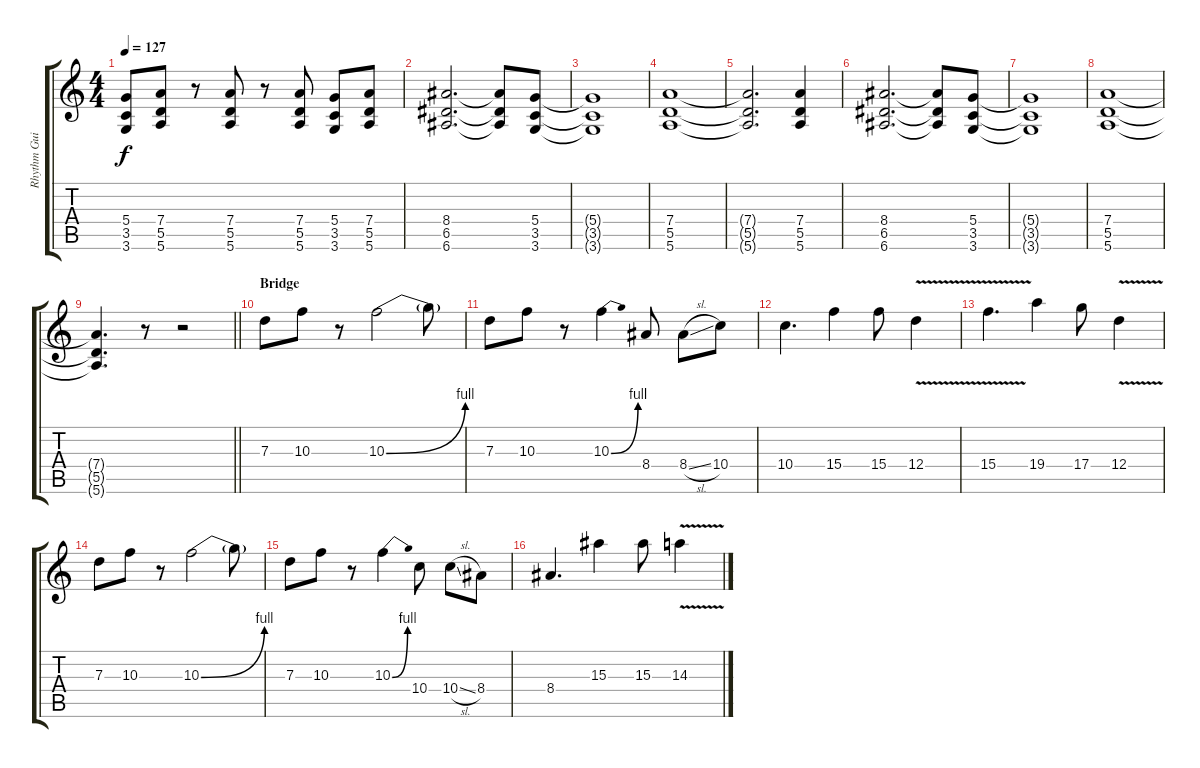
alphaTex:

\track ("Rhythm Guitar" "Rhythm Gui") {instrument distortionguitar}
\staff {score tabs}
\tuning (E4 B3 G3 D3 A2 E2) {hide}
\ts (4 4)
\tempo 127
\clef g2
\ks c
(5.4 3.5 3.6).8{dy f} (7.4 5.5 5.6).8 r.8 (7.4 5.5 5.6).8 r.8 (7.4 5.5 5.6).8 (5.4 3.5 3.6).8 (7.4 5.5 5.6).8 |
(8.4 6.5 6.6).2{d} (8.4{t} 6.5{t} 6.6{t}).8 (5.4 3.5 3.6).8 |
(5.4{t} 3.5{t} 3.6{t}).1 |
(7.4 5.5 5.6).1 |
(7.4{t} 5.5{t} 5.6{t}).2{d} (7.4 5.5 5.6).4 |
(8.4 6.5 6.6).2{d} (8.4{t} 6.5{t} 6.6{t}).8 (5.4 3.5 3.6).8 |
(5.4{t} 3.5{t} 3.6{t}).1 |
(7.4 5.5 5.6).1 |
\barLineRight lightlight
(7.4{t} 5.5{t} 5.6{t}).4{d} r.8 r.2 |
\section ("" "Bridge")
7.3.8 10.3.8 r.8 10.3{be (bend 0 0 60 4)}.2 10.3{t}.8 |
7.3.8 10.3.8 r.8 10.3{be (bend 0 0 60 4)}.4 8.4.8 8.4{sl}.8 10.4.8 |
10.4.4{d} 15.4.4 15.4.8 12.4{v}.4 |
15.4{v}.4{d} 19.4.4 17.4.8 12.4{v}.4 |
7.3.8 10.3.8 r.8 10.3{be (bend 0 0 60 4)}.2 10.3{t}.8 |
7.3.8 10.3.8 r.8 10.3{be (bend 0 0 60 4)}.4 10.4.8 10.4{sl}.8 8.4.8 |
8.4.4{d} 15.3.4 15.3.8 14.3{v}.4
